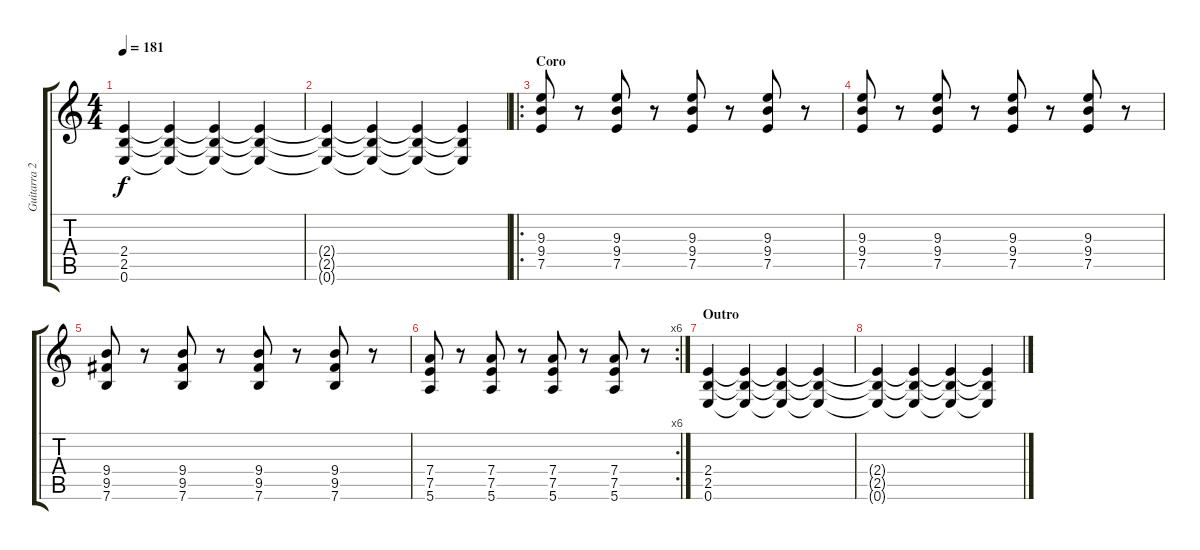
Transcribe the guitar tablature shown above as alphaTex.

\track ("Guitarra 2" "Guitarra 2") {instrument distortionguitar}
\staff {score tabs}
\tuning (E4 B3 G3 D3 A2 E2) {hide}
\ts (4 4)
\tempo 181
\clef g2
\ks c
(2.4 2.5 0.6).4{dy f} (2.4{t} 2.5{t} 0.6{t}).4 (2.4{t} 2.5{t} 0.6{t}).4 (2.4{t} 2.5{t} 0.6{t}).4 |
(2.4{t} 2.5{t} 0.6{t}).4 (2.4{t} 2.5{t} 0.6{t}).4 (2.4{t} 2.5{t} 0.6{t}).4 (2.4{t} 2.5{t} 0.6{t}).4 |
\ro
\section ("" "Coro")
(9.3 9.4 7.5).8 r.8 (9.3 9.4 7.5).8 r.8 (9.3 9.4 7.5).8 r.8 (9.3 9.4 7.5).8 r.8 |
(9.3 9.4 7.5).8 r.8 (9.3 9.4 7.5).8 r.8 (9.3 9.4 7.5).8 r.8 (9.3 9.4 7.5).8 r.8 |
(9.4 9.5 7.6).8 r.8 (9.4 9.5 7.6).8 r.8 (9.4 9.5 7.6).8 r.8 (9.4 9.5 7.6).8 r.8 |
\rc 6
(7.4 7.5 5.6).8 r.8 (7.4 7.5 5.6).8 r.8 (7.4 7.5 5.6).8 r.8 (7.4 7.5 5.6).8 r.8 |
\section ("" "Outro")
(2.4 2.5 0.6).4 (2.4{t} 2.5{t} 0.6{t}).4 (2.4{t} 2.5{t} 0.6{t}).4 (2.4{t} 2.5{t} 0.6{t}).4 |
(2.4{t} 2.5{t} 0.6{t}).4 (2.4{t} 2.5{t} 0.6{t}).4 (2.4{t} 2.5{t} 0.6{t}).4 (2.4{t} 2.5{t} 0.6{t}).4
